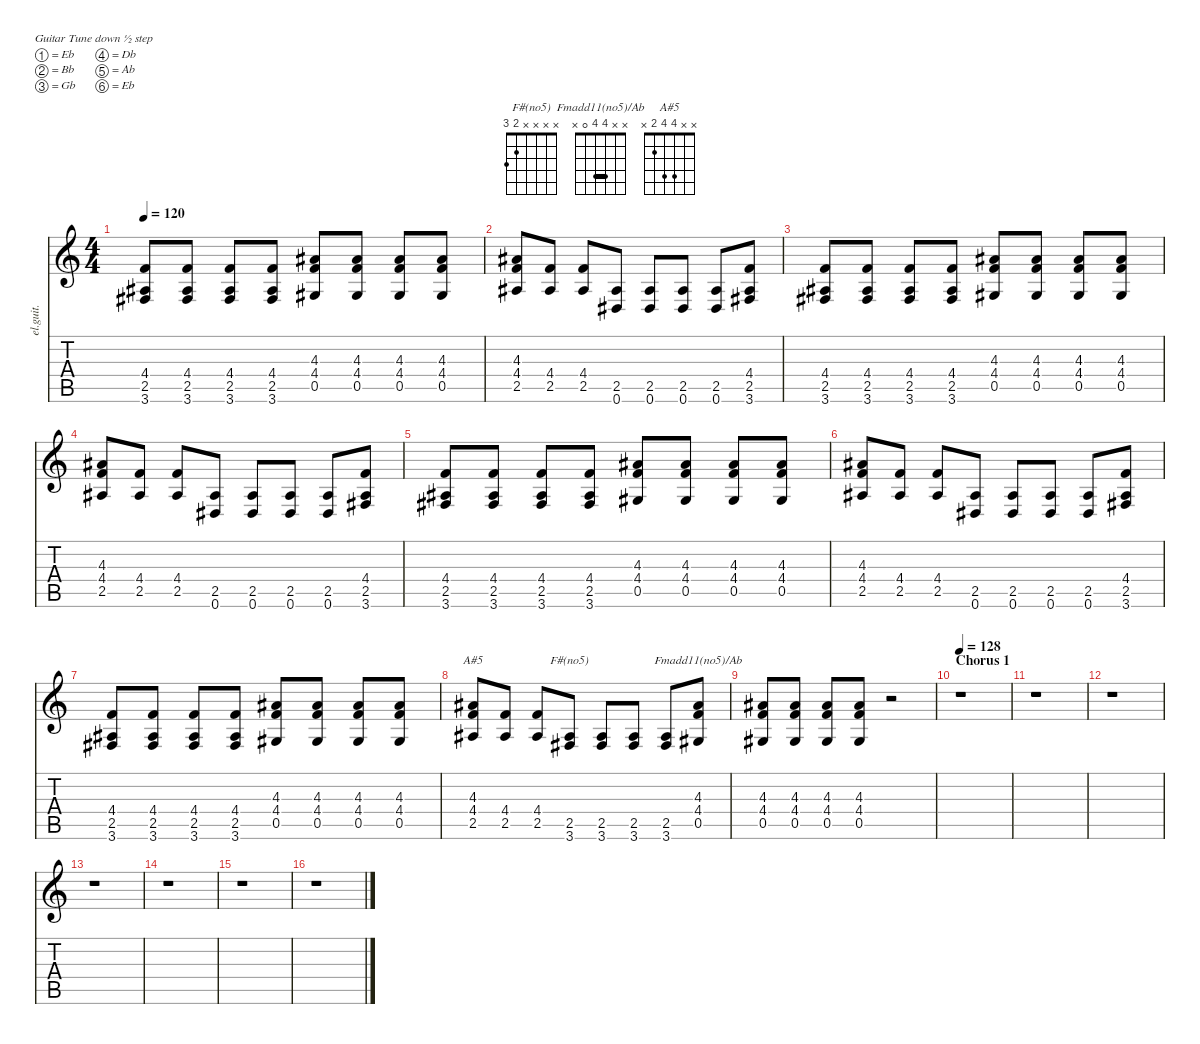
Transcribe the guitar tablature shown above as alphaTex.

\defaultSystemsLayout 4
\hideDynamics
\bracketExtendMode nobrackets
\otherSystemsTrackNameOrientation horizontal
\track ("Billy Corgan (Clean Rhythm)" "el.guit.") {instrument electricguitarclean}
\staff {score tabs}
\tuning (Eb4 Bb3 Gb3 Db3 Ab2 Eb2)
\chord ("F#(no5)" x x x x 2 3)
\chord ("Fmadd11(no5)/Ab" x x 4 4 0 x) {barre 4}
\chord ("A#5" x x 4 4 2 x)
\ts (4 4)
\tempo 120
\clef g2
\ks c
(4.4 2.5{acc #} 3.6{acc #}).8{dy mf beam Up} (4.4 2.5{acc #} 3.6{acc #}).8{beam Up} (4.4 2.5{acc #} 3.6{acc #}).8{beam Up} (4.4 2.5{acc #} 3.6{acc #}).8{beam Up} (4.3{acc #} 4.4 0.5{acc #}).8{beam Up} (4.3{acc #} 4.4 0.5{acc #}).8{beam Up} (4.3{acc #} 4.4 0.5{acc #}).8{beam Up} (4.3{acc #} 4.4 0.5{acc #}).8{beam Up} |
(4.3{acc #} 4.4 2.5{acc #}).8{beam Up} (4.4 2.5{acc #}).8{beam Up} (4.4 2.5{acc #}).8{beam Up} (2.5{acc #} 0.6{acc #}).8{beam Up} (2.5{acc #} 0.6{acc #}).8{beam Up} (2.5{acc #} 0.6{acc #}).8{beam Up} (2.5{acc #} 0.6{acc #}).8{beam Up} (4.4 2.5{acc #} 3.6{acc #}).8{beam Up} |
(4.4 2.5{acc #} 3.6{acc #}).8{beam Up} (4.4 2.5{acc #} 3.6{acc #}).8{beam Up} (4.4 2.5{acc #} 3.6{acc #}).8{beam Up} (4.4 2.5{acc #} 3.6{acc #}).8{beam Up} (4.3{acc #} 4.4 0.5{acc #}).8{beam Up} (4.3{acc #} 4.4 0.5{acc #}).8{beam Up} (4.3{acc #} 4.4 0.5{acc #}).8{beam Up} (4.3{acc #} 4.4 0.5{acc #}).8{beam Up} |
(4.3{acc #} 4.4 2.5{acc #}).8{beam Up} (4.4 2.5{acc #}).8{beam Up} (4.4 2.5{acc #}).8{beam Up} (2.5{acc #} 0.6{acc #}).8{beam Up} (2.5{acc #} 0.6{acc #}).8{beam Up} (2.5{acc #} 0.6{acc #}).8{beam Up} (2.5{acc #} 0.6{acc #}).8{beam Up} (4.4 2.5{acc #} 3.6{acc #}).8{beam Up} |
(4.4 2.5{acc #} 3.6{acc #}).8{beam Up} (4.4 2.5{acc #} 3.6{acc #}).8{beam Up} (4.4 2.5{acc #} 3.6{acc #}).8{beam Up} (4.4 2.5{acc #} 3.6{acc #}).8{beam Up} (4.3{acc #} 4.4 0.5{acc #}).8{beam Up} (4.3{acc #} 4.4 0.5{acc #}).8{beam Up} (4.3{acc #} 4.4 0.5{acc #}).8{beam Up} (4.3{acc #} 4.4 0.5{acc #}).8{beam Up} |
(4.3{acc #} 4.4 2.5{acc #}).8{beam Up} (4.4 2.5{acc #}).8{beam Up} (4.4 2.5{acc #}).8{beam Up} (2.5{acc #} 0.6{acc #}).8{beam Up} (2.5{acc #} 0.6{acc #}).8{beam Up} (2.5{acc #} 0.6{acc #}).8{beam Up} (2.5{acc #} 0.6{acc #}).8{beam Up} (4.4 2.5{acc #} 3.6{acc #}).8{beam Up} |
(4.4 2.5{acc #} 3.6{acc #}).8{beam Up} (4.4 2.5{acc #} 3.6{acc #}).8{beam Up} (4.4 2.5{acc #} 3.6{acc #}).8{beam Up} (4.4 2.5{acc #} 3.6{acc #}).8{beam Up} (4.3{acc #} 4.4 0.5{acc #}).8{beam Up} (4.3{acc #} 4.4 0.5{acc #}).8{beam Up} (4.3{acc #} 4.4 0.5{acc #}).8{beam Up} (4.3{acc #} 4.4 0.5{acc #}).8{beam Up} |
(4.3{acc #} 4.4 2.5{acc #}).8{ch "A#5" beam Up} (4.4 2.5{acc #}).8{beam Up} (4.4 2.5{acc #}).8{beam Up} (2.5{acc #} 3.6{acc #}).8{ch "F#(no5)" beam Up} (2.5{acc #} 3.6{acc #}).8{beam Up} (2.5{acc #} 3.6{acc #}).8{beam Up} (2.5{acc #} 3.6{acc #}).8{beam Up} (4.3{acc #} 4.4 0.5{acc #}).8{ch "Fmadd11(no5)/Ab" beam Up} |
(4.3{acc #} 4.4 0.5{acc #}).8{beam Up} (4.3{acc #} 4.4 0.5{acc #}).8{beam Up} (4.3{acc #} 4.4 0.5{acc #}).8{beam Up} (4.3{acc #} 4.4 0.5{acc #}).8{beam Up} r.2{beam Up} |
\section ("" "Chorus 1")
\tempo 128
r.1{beam Down} |
r.1{beam Down} |
r.1{beam Down} |
r.1{beam Down} |
r.1{beam Down} |
r.1{beam Down} |
r.1{beam Down}
